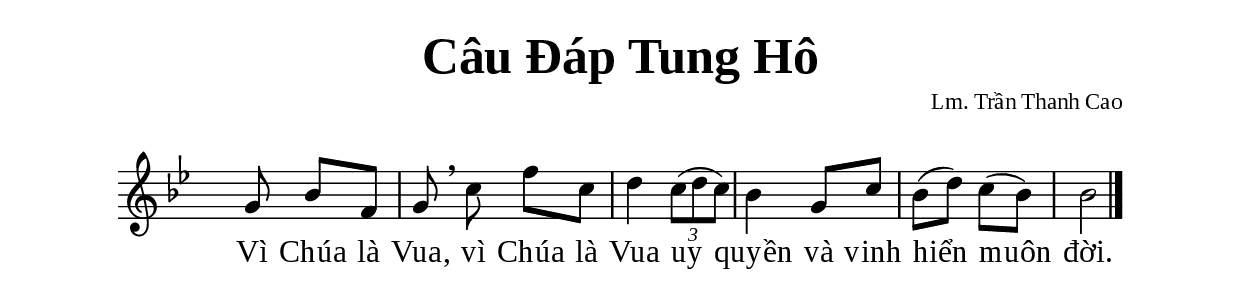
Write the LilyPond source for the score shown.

% Cài đặt chung
\version "2.20.0"
\include "english.ly"

\header {
  title = \markup { \fontsize #3 "Câu Đáp Tung Hô" }
  poet = " "
  composer = "Lm. Trần Thanh Cao"
  arranger = " "
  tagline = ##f
}

\paper {
  #(set-paper-size "a4")
  top-margin = 15\mm
  bottom-margin = 15\mm
  left-margin = 20\mm
  right-margin = 20\mm
  indent = #0
  #(define fonts
    (make-pango-font-tree
      "Liberation Serif"
      "Liberation Serif"
      "Liberation Serif"
      (/ 20 20)))
  page-count = #1
}

% Nhạc phiên khúc
nhacPhienKhucMot = \relative c'' {
  \partial 4. g8 bf f |
  g \breathe c f c |
  d4 \tuplet 3/2 { c8 (d c) } |
  bf4 g8 c |
  bf (d) c (bf) |
  bf2 \bar "|."
}

% Lời phiên khúc
loiPhienKhucMot = \lyricmode {
  Vì Chúa là Vua, vì Chúa là Vua uy quyền và vinh hiển muôn đời.
}


% Dàn trang
\score {
  \new ChoirStaff <<
    \new Staff = phienKhuc \with {
        \magnifyStaff #(magstep +1)
      }
      <<
      \new Voice = beSop {
        \key bf \major \time 2/4 \nhacPhienKhucMot
      }
    >>
    \new Lyrics \lyricsto beSop \loiPhienKhucMot
  >>
  \layout {
    \override Staff.TimeSignature.transparent = ##t
    \override Lyrics.LyricText.font-size = #+3
    \override Lyrics.LyricSpace.minimum-distance = #1.0
    \override Score.BarNumber.break-visibility = ##(#f #f #f)
  } 
}
